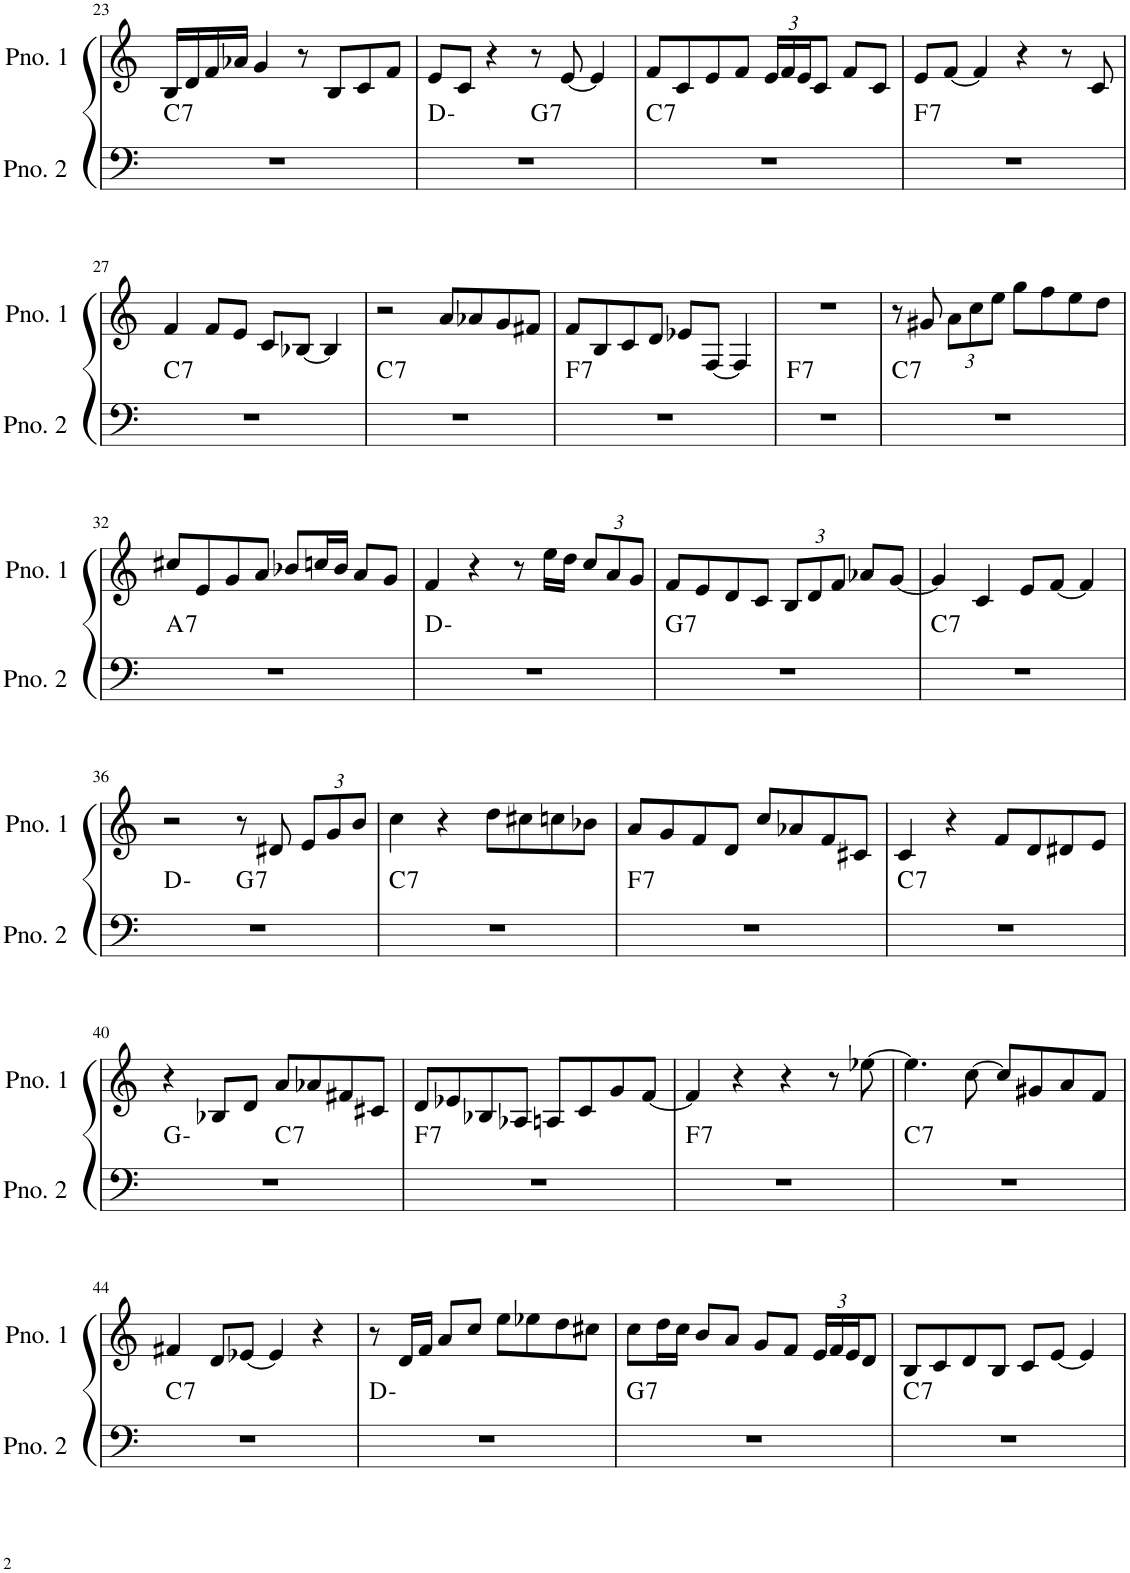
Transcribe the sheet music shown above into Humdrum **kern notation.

**kern	**harte	**kern
*part2	*part2	*part1
*staff2	*	*staff1
*I"ピアノ 2	*	*I"ピアノ 1
!!LO:PB:g=z
*clefF4	*	*clefG2
*k[]	*	*k[]
*M4/4	*	*M4/4
=23	=23	=23
!	!LO:H:kt=7	!
1r	C:7	16B/LL
.	.	16d/
.	.	16f/
.	.	16a-X/JJ
.	.	4g/
.	.	8r
.	.	8B/L
.	.	8c/
.	.	8f/J
=24	=24	=24
*^	*	*
1r	2ryy	D:min	8e/L
.	.	.	8c/J
.	.	.	4r
!	!	!LO:H:kt=7	!
.	2ryy	G:7	8r
.	.	.	[8e/
.	.	.	4e/]
=25	=25	=25	=25
!	!	!LO:H:kt=7	!
*v	*v	*	*
1r	C:7	8f/L
.	.	8c/
.	.	8e/
.	.	8f/J
*	*	*Xbrackettup
.	.	24e/LL
.	.	24f/
.	.	24e/J
.	.	8c/J
.	.	8f/L
.	.	8c/J
=26	=26	=26
!	!LO:H:kt=7	!
1r	F:7	8e/L
.	.	[8f/J
.	.	4f/]
.	.	4r
.	.	8r
.	.	8c/
!!LO:LB:g=z
=27	=27	=27
!	!LO:H:kt=7	!
1r	C:7	4f/
.	.	8f/L
.	.	8e/J
.	.	8c/L
.	.	[8B-X/J
.	.	4B-/]
=28	=28	=28
!	!LO:H:kt=7	!
1r	C:7	2r
.	.	8a/L
.	.	8a-X/
.	.	8g/
.	.	8f#X/J
=29	=29	=29
!	!LO:H:kt=7	!
1r	F:7	8f/L
.	.	8B/
.	.	8c/
.	.	8d/J
.	.	8e-X/L
.	.	[8F/J
.	.	4F/]
=30	=30	=30
!	!LO:H:kt=7	!
1r	F:7	1r
=31	=31	=31
!	!LO:H:kt=7	!
1r	C:7	8r
.	.	8g#X/
.	.	12a\L
.	.	12cc\
.	.	12ee\J
.	.	8gg\L
.	.	8ff\
.	.	8ee\
.	.	8dd\J
!!LO:LB:g=z
=32	=32	=32
!	!LO:H:kt=7	!
1r	A:7	8cc#X/L
.	.	8e/
.	.	8g/
.	.	8a/J
.	.	8b-X/L
.	.	16ccn/L
.	.	16b-/JJ
.	.	8a/L
.	.	8g/J
=33	=33	=33
1r	D:min	4f/
.	.	4r
.	.	8r
.	.	16ee\LL
.	.	16dd\JJ
.	.	12cc/L
.	.	12a/
.	.	12g/J
=34	=34	=34
!	!LO:H:kt=7	!
1r	G:7	8f/L
.	.	8e/
.	.	8d/
.	.	8c/J
.	.	12B/L
.	.	12d/
.	.	12f/J
.	.	8a-X/L
.	.	[8g/J
=35	=35	=35
!	!LO:H:kt=7	!
1r	C:7	4g/]
.	.	4c/
.	.	8e/L
.	.	[8f/J
.	.	4f/]
!!LO:LB:g=z
=36	=36	=36
*^	*	*
1r	2ryy	D:min	2r
!	!	!LO:H:kt=7	!
.	2ryy	G:7	8r
.	.	.	8d#X/
.	.	.	12e/L
.	.	.	12g/
.	.	.	12b/J
=37	=37	=37	=37
!	!	!LO:H:kt=7	!
*v	*v	*	*
1r	C:7	4cc\
.	.	4r
.	.	8dd\L
.	.	8cc#X\
.	.	8ccn\
.	.	8b-X\J
=38	=38	=38
!	!LO:H:kt=7	!
1r	F:7	8a/L
.	.	8g/
.	.	8f/
.	.	8d/J
.	.	8cc/L
.	.	8a-X/
.	.	8f/
.	.	8c#X/J
=39	=39	=39
!	!LO:H:kt=7	!
1r	C:7	4c/
.	.	4r
.	.	8f/L
.	.	8d/
.	.	8d#X/
.	.	8e/J
!!LO:LB:g=z
=40	=40	=40
*^	*	*
1r	2ryy	G:min	4r
.	.	.	8B-X/L
.	.	.	8d/J
!	!	!LO:H:kt=7	!
.	2ryy	C:7	8a/L
.	.	.	8a-X/
.	.	.	8f#X/
.	.	.	8c#X/J
=41	=41	=41	=41
!	!	!LO:H:kt=7	!
*v	*v	*	*
1r	F:7	8d/L
.	.	8e-X/
.	.	8B-X/
.	.	8A-X/J
.	.	8An/L
.	.	8c/
.	.	8g/
.	.	[8f/J
=42	=42	=42
!	!LO:H:kt=7	!
1r	F:7	4f/]
.	.	4r
.	.	4r
.	.	8r
.	.	[8ee-X\
=43	=43	=43
!	!LO:H:kt=7	!
1r	C:7	4.ee-\]
.	.	[8cc\
.	.	8cc/L]
.	.	8g#X/
.	.	8a/
.	.	8f/J
!!LO:LB:g=z
=44	=44	=44
!	!LO:H:kt=7	!
1r	C:7	4f#X/
.	.	8d/L
.	.	[8e-X/J
.	.	4e-/]
.	.	4r
=45	=45	=45
1r	D:min	8r
.	.	16d/LL
.	.	16f/JJ
.	.	8a/L
.	.	8cc/J
.	.	8ee\L
.	.	8ee-X\
.	.	8dd\
.	.	8cc#X\J
=46	=46	=46
!	!LO:H:kt=7	!
1r	G:7	8cc\L
.	.	16dd\L
.	.	16cc\JJ
.	.	8b/L
.	.	8a/J
.	.	8g/L
.	.	8f/J
.	.	24e/LL
.	.	24f/
.	.	24e/J
.	.	8d/J
=47	=47	=47
!	!LO:H:kt=7	!
1r	C:7	8B/L
.	.	8c/
.	.	8d/
.	.	8B/J
.	.	8c/L
.	.	[8e/J
.	.	4e/]
=	=	=
*-	*-	*-
